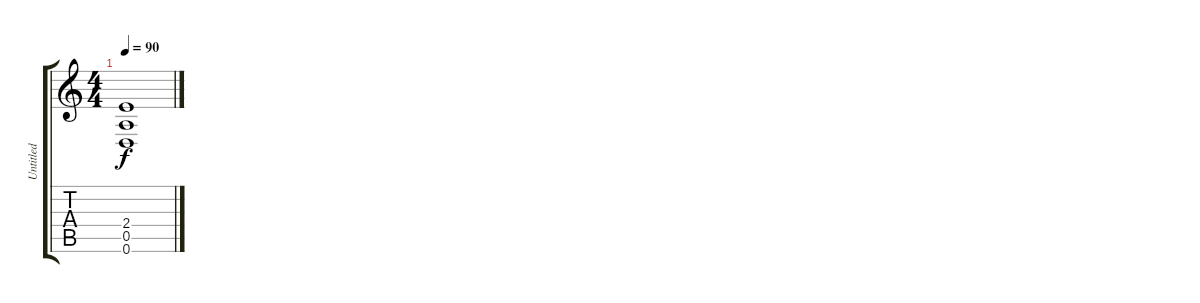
\track ("Untitled" "Untitled") {instrument distortionguitar}
\staff {score tabs}
\tuning (E4 B3 G3 D3 A2 D2) {hide}
\ts (4 4)
\tempo 90
\clef g2
\ks c
(2.4{t} 0.5{t} 0.6{t}).1{dy f}
